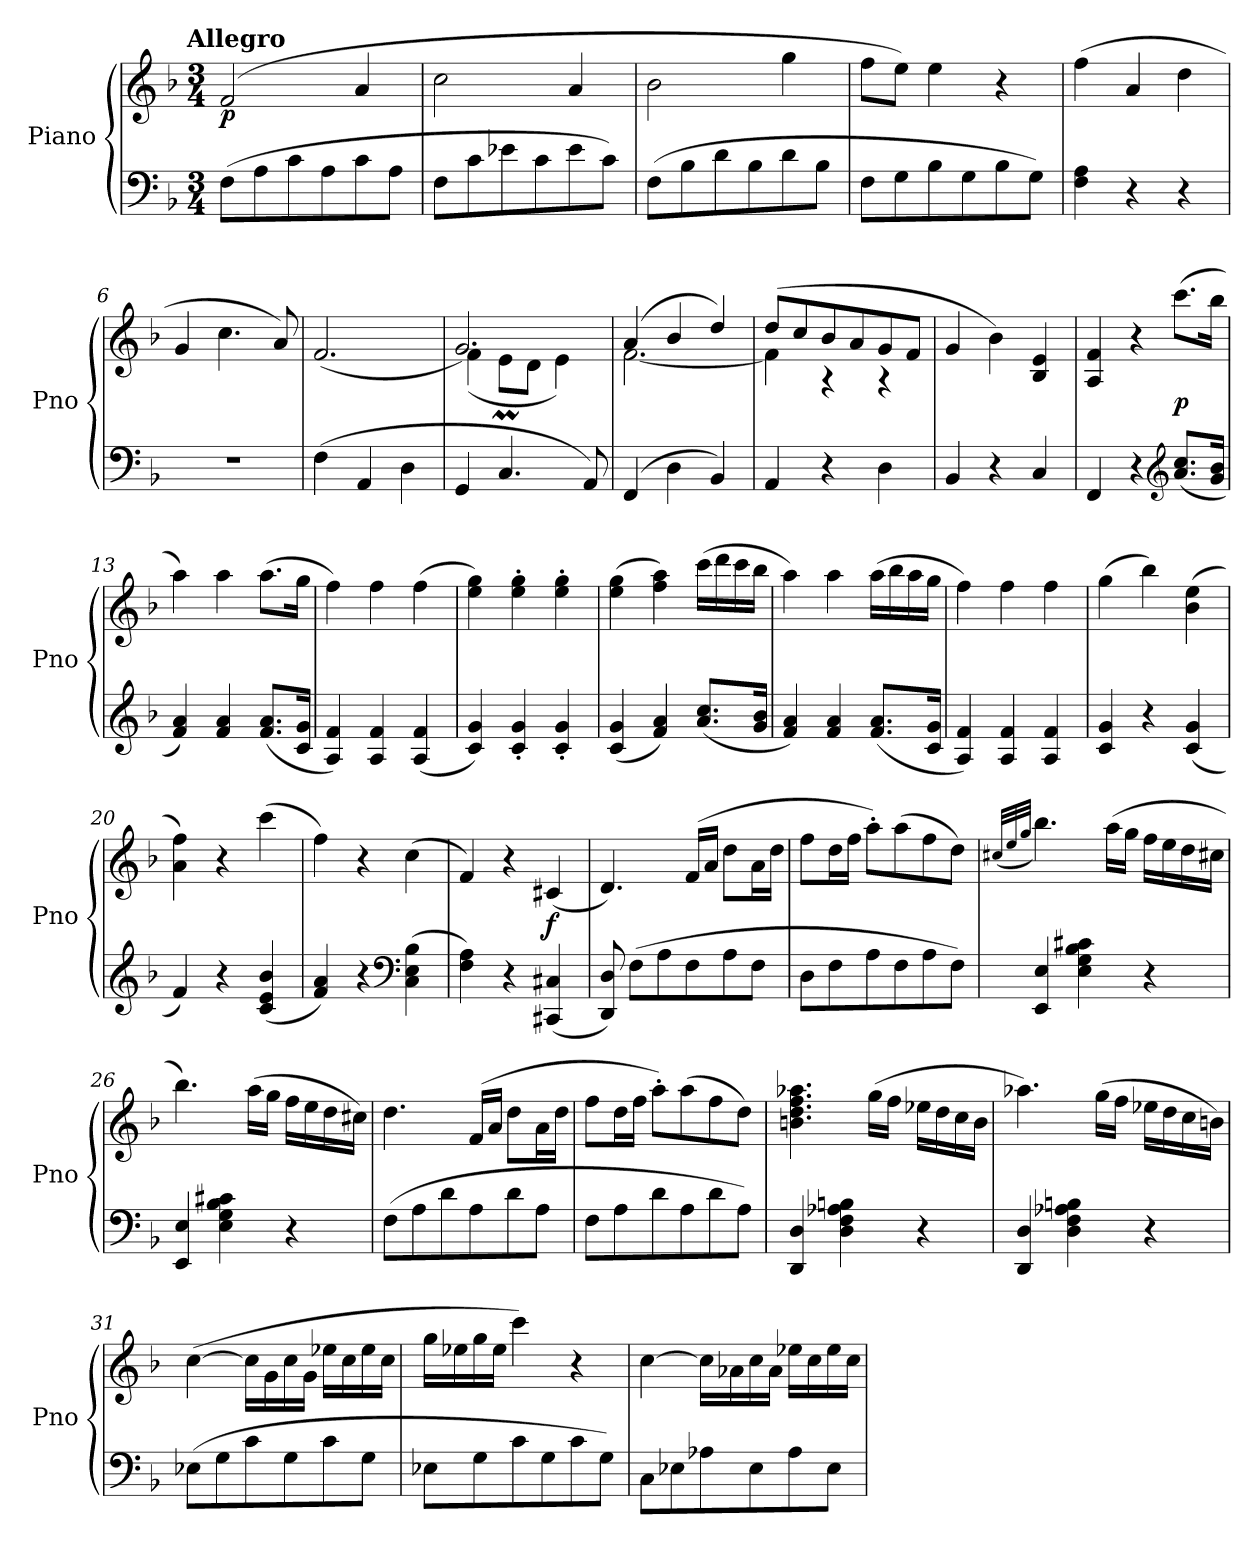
**kern	**kern	**dynam
*part1	*part1	*part1
*staff2	*staff1	*staff1/2
*I"Piano	*	*
*I'Pno	*	*
*clefF4	*clefG2	*
*k[b-]	*k[b-]	*
*F:	*F:	*
!!LO:TX:omd:t=Allegro
*M3/4	*M3/4	*
*MM144	*MM144	*
=1	=1	=1
(8FL	(>2f	p
8A	.	.
8c	.	.
8A	.	.
8c	4a	.
8AJ	.	.
=2	=2	=2
8FL	2cc	.
8c	.	.
8e-X	.	.
8c	.	.
8e-	4a	.
8cJ)	.	.
=3	=3	=3
(8FL	2b-	.
8B-	.	.
8d	.	.
8B-	.	.
8d	4gg	.
8B-J	.	.
=4	=4	=4
8FL	8ffL	.
8G	8eeJ)	.
8B-	4ee	.
8G	.	.
8B-	4r	.
8GJ)	.	.
=5	=5	=5
4F 4A	(4ff	.
4r	4a	.
4r	4dd	.
=6	=6	=6
2.r	4g	.
.	4.cc	.
.	8a)	.
=7	=7	=7
(4F	(2.f	.
4AA	.	.
4D	.	.
=8	=8	=8
*	*^	*
4GG	2.g)	(4f	.
4.C	.	8emL	.
.	.	8dJ	.
.	.	4e)	.
8AA)	.	.	.
=9	=9	=9	=9
(>4FF	(4a	[2.f	.
4D	4b-	.	.
4BB-)	4dd)	.	.
=10	=10	=10	=10
4AA	(8ddL	4f]	.
.	8cc	.	.
4r	8b-	4rA	.
.	8a	.	.
4D	8g	4rA	.
.	8fJ	.	.
*	*v	*v	*
=11	=11	=11
4BB-	4g	.
4r	4b-)	.
4C	4B- 4e	.
=12	=12	=12
4FF	4A 4f	.
4r	4r	.
*clefG2	*	*
(8.a 8.ccL	(8.cccL	p
16g 16b-Jk	16bb-Jk	.
=13	=13	=13
4f 4a)	4aa)	.
4f 4a	4aa	.
(8.f 8.aL	(8.aaL	.
16c 16gJk	16ggJk	.
=14	=14	=14
4A 4f)	4ff)	.
4A 4f	4ff	.
(4A 4f	(4ff	.
=15	=15	=15
4c 4g)	4ee 4gg)	.
4c' 4g'	4ee' 4gg'	.
4c' 4g'	4ee' 4gg'	.
=16	=16	=16
(4c 4g	(4ee 4gg	.
4f 4a)	4ff 4aa)	.
(8.a 8.ccL	(16cccLL	.
.	16ddd	.
.	16ccc	.
16g 16b-Jk	16bb-JJ	.
=17	=17	=17
4f 4a)	4aa)	.
4f 4a	4aa	.
(8.f 8.aL	(16aaLL	.
.	16bb-	.
.	16aa	.
16c 16gJk	16ggJJ	.
=18	=18	=18
4A 4f)	4ff)	.
4A 4f	4ff	.
4A 4f	4ff	.
=19	=19	=19
4c 4g	(4gg	.
4r	4bb-)	.
(4c 4g	(4b- 4ee	.
=20	=20	=20
4f)	4a 4ff)	.
4r	4r	.
(4c 4e 4b-	(4ccc	.
=21	=21	=21
4f 4a)	4ff)	.
4r	4r	.
*clefF4	*	*
(4C 4E 4B-	(4cc	.
=22	=22	=22
4F 4A)	4f)	.
4r	4r	.
(4CC#X 4C#X	(4c#X	f
=23	=23	=23
8DD 8D)	4.d)	.
(8FL	.	.
8A	.	.
8F	(>16fLL	.
.	16aJJ	.
8A	8ddL	.
8FJ	16aL	.
.	16ddJJ	.
=24	=24	=24
8DL	8ffL	.
8F	16ddL	.
.	16ffJJ	.
8A	8aa'L)	.
8F	(8aa	.
8A	8ff	.
8FJ)	8ddJ)	.
=25	=25	=25
.	(>32qcc#X/LLL	.
.	32qee/	.
.	32qgg/JJJ	.
4EE 4E	4.bb-)	.
4E 4G 4B- 4c#X	.	.
.	(16aaLL	.
.	16ggJJ	.
4r	16ffLL	.
.	16ee	.
.	16dd	.
.	16cc#XJJ	.
=26	=26	=26
4EE 4E	4.bb-)	.
4E 4G 4B- 4c#X	.	.
.	(16aaLL	.
.	16ggJJ	.
4r	16ffLL	.
.	16ee	.
.	16dd	.
.	16cc#XJJ)	.
=27	=27	=27
(8FL	4.dd	.
8A	.	.
8d	.	.
8A	(>16fLL	.
.	16aJJ	.
8d	8ddL	.
8AJ	16aL	.
.	16ddJJ	.
=28	=28	=28
8FL	8ffL	.
8A	16ddL	.
.	16ffJJ	.
8d	8aa'L)	.
8A	(8aa	.
8d	8ff	.
8AJ)	8ddJ)	.
=29	=29	=29
4DD 4D	4.bn 4.dd 4.ff 4.aa-X	.
4D 4F 4A-X 4Bn	.	.
.	(16ggLL	.
.	16ffJJ	.
4r	16ee-XLL	.
.	16dd	.
.	16cc	.
.	16bJJ	.
=30	=30	=30
4DD 4D	4.aa-X)	.
4D 4F 4A-X 4Bn	.	.
.	(16ggLL	.
.	16ffJJ	.
4r	16ee-XLL	.
.	16dd	.
.	16cc	.
.	16bnJJ)	.
=31	=31	=31
(8E-XL	([4cc	.
8G	.	.
8c	16cc\LL]	.
.	16g\	.
8G	16cc\	.
.	16g\JJ	.
8c	16ee-XLL	.
.	16cc	.
8GJ	16ee-	.
.	16ccJJ	.
=32	=32	=32
8E-XL	16ggLL	.
.	16ee-X	.
8G	16gg	.
.	16ee-JJ	.
8c	4ccc)	.
8G	.	.
8c	4r	.
8GJ)	.	.
=33	=33	=33
8CL	[4cc	.
8E-X	.	.
8A-X	16ccLL]	.
.	16a-X	.
8E-	16cc	.
.	16a-JJ	.
8A-	16ee-XLL	.
.	16cc	.
8E-J	16ee-	.
.	16ccJJ	.
=	=	=
*-	*-	*-
